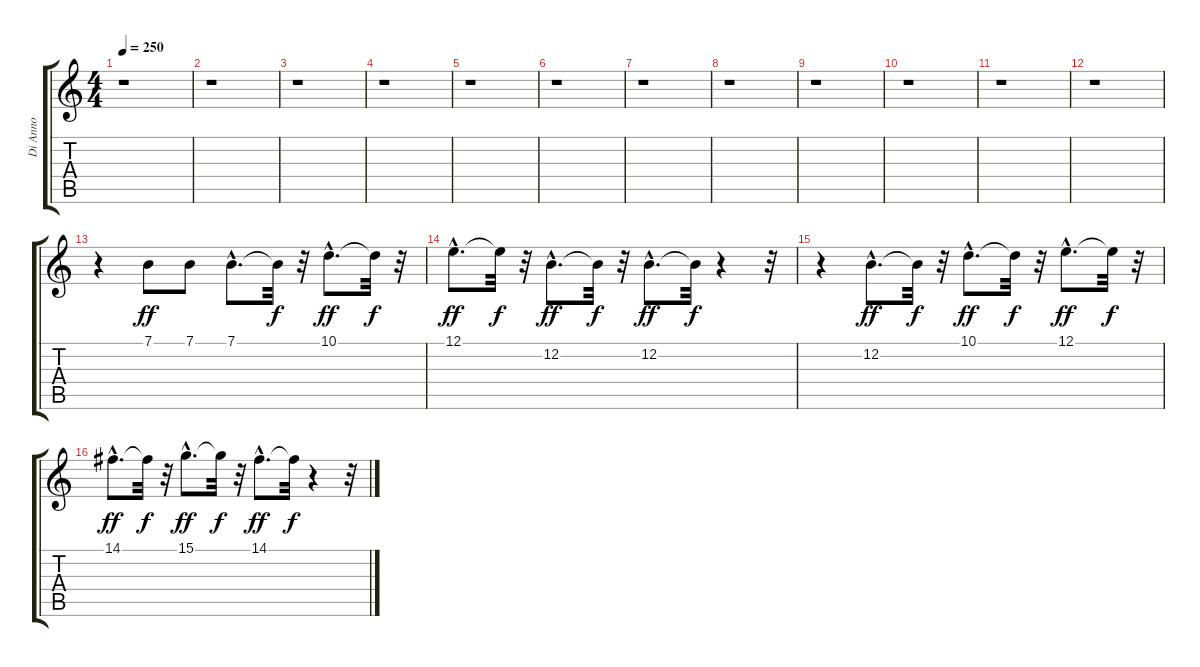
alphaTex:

\track ("Di Anno" "Di Anno") {instrument choiraahs}
\staff {score tabs}
\tuning (E4 B3 G3 D3 A2 E2) {hide}
\ts (4 4)
\tempo 250
\clef g2
\ks c
r.1{dy f} |
r.1 |
r.1 |
r.1 |
r.1 |
r.1 |
r.1 |
r.1 |
r.1 |
r.1 |
r.1 |
r.1 |
r.4 7.1.8{dy ff} 7.1.8 7.1{hac}.8{d} 7.1{t}.32{dy f} r.32 10.1{hac}.8{d dy ff} 10.1{t}.32{dy f} r.32 |
12.1{hac}.8{d dy ff} 12.1{t}.32{dy f} r.32 12.2{hac}.8{d dy ff} 12.2{t}.32{dy f} r.32 12.2{hac}.8{d dy ff} 12.2{t}.32{dy f} r.4 r.32 |
r.4 12.2{hac}.8{d dy ff} 12.2{t}.32{dy f} r.32 10.1{hac}.8{d dy ff} 10.1{t}.32{dy f} r.32 12.1{hac}.8{d dy ff} 12.1{t}.32{dy f} r.32 |
14.1{hac}.8{d dy ff} 14.1{t}.32{dy f} r.32 15.1{hac}.8{d dy ff} 15.1{t}.32{dy f} r.32 14.1{hac}.8{d dy ff} 14.1{t}.32{dy f} r.4 r.32
